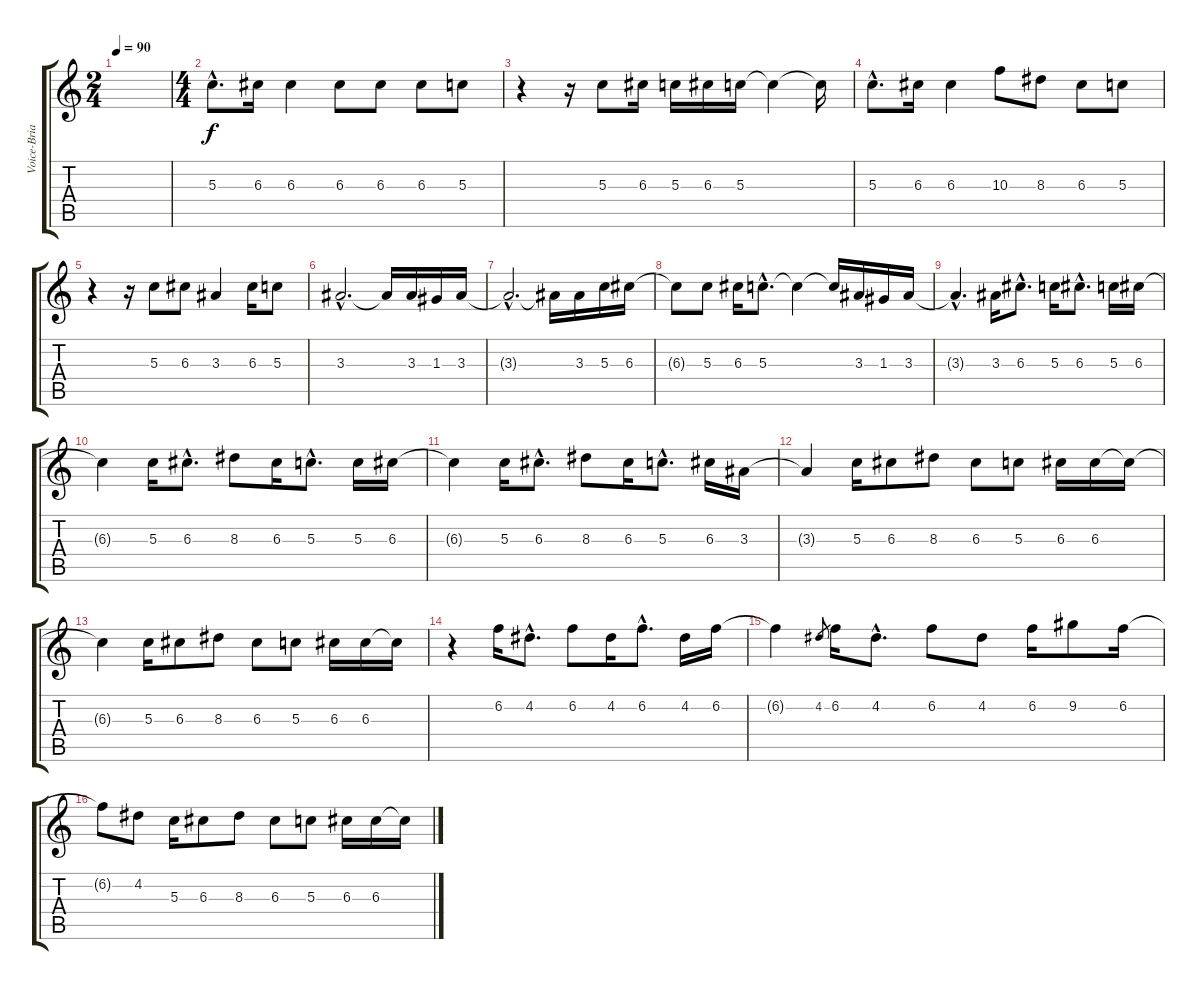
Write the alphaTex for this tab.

\track ("Voice-Brian" "Voice-Bria") {instrument contrabass}
\staff {score tabs}
\tuning (E4 B3 G3 D3 A2 E2) {hide}
\ts (2 4)
\tempo 90
\clef g2
\ks c
|
\ts (4 4)
5.3{hac}.8{d} 6.3.16 6.3.4 6.3.8 6.3.8 6.3.8 5.3.8 |
r.4 r.16 5.3.8 6.3.16 5.3.16 6.3.16 5.3.16 5.3{t}.4 5.3{t}.16 |
5.3{hac}.8{d} 6.3.16 6.3.4 10.3.8 8.3.8 6.3.8 5.3.8 |
r.4 r.16 5.3.8 6.3.8 3.3.4 6.3.16 5.3.8 |
3.3{hac}.2{d} 3.3{t}.16 3.3.16 1.3.16 3.3.16 |
3.3{hac t}.2{d} 3.3{t}.16 3.3.16 5.3.16 6.3.16 |
6.3{t}.8 5.3.8 6.3.16 5.3{hac}.8{d} 5.3{t}.4 5.3{t}.16 3.3.16 1.3.16 3.3.16 |
3.3{hac t}.4{d} 3.3.16 6.3{hac}.8{d} 5.3.16 6.3{hac}.8{d} 5.3.16 6.3.16 |
6.3{t}.4 5.3.16 6.3{hac}.8{d} 8.3.8 6.3.16 5.3{hac}.8{d} 5.3.16 6.3.16 |
6.3{t}.4 5.3.16 6.3{hac}.8{d} 8.3.8 6.3.16 5.3{hac}.8{d} 6.3.16 3.3.16 |
3.3{t}.4 5.3.16 6.3.8 8.3.8 6.3.8 5.3.8 6.3.16 6.3.16 6.3{t}.16 |
6.3{t}.4 5.3.16 6.3.8 8.3.8 6.3.8 5.3.8 6.3.16 6.3.16 6.3{t}.16 |
r.4 6.2.16 4.2{hac}.8{d} 6.2.8 4.2.16 6.2{hac}.8{d} 4.2.16 6.2.16 |
6.2{t}.4 4.2.8{gr} 6.2.16 4.2{hac}.8{d} 6.2.8 4.2.8 6.2.16 9.2.8 6.2.16 |
6.2{t}.8 4.2.8 5.3.16 6.3.8 8.3.8 6.3.8 5.3.8 6.3.16 6.3.16 6.3{t}.16
